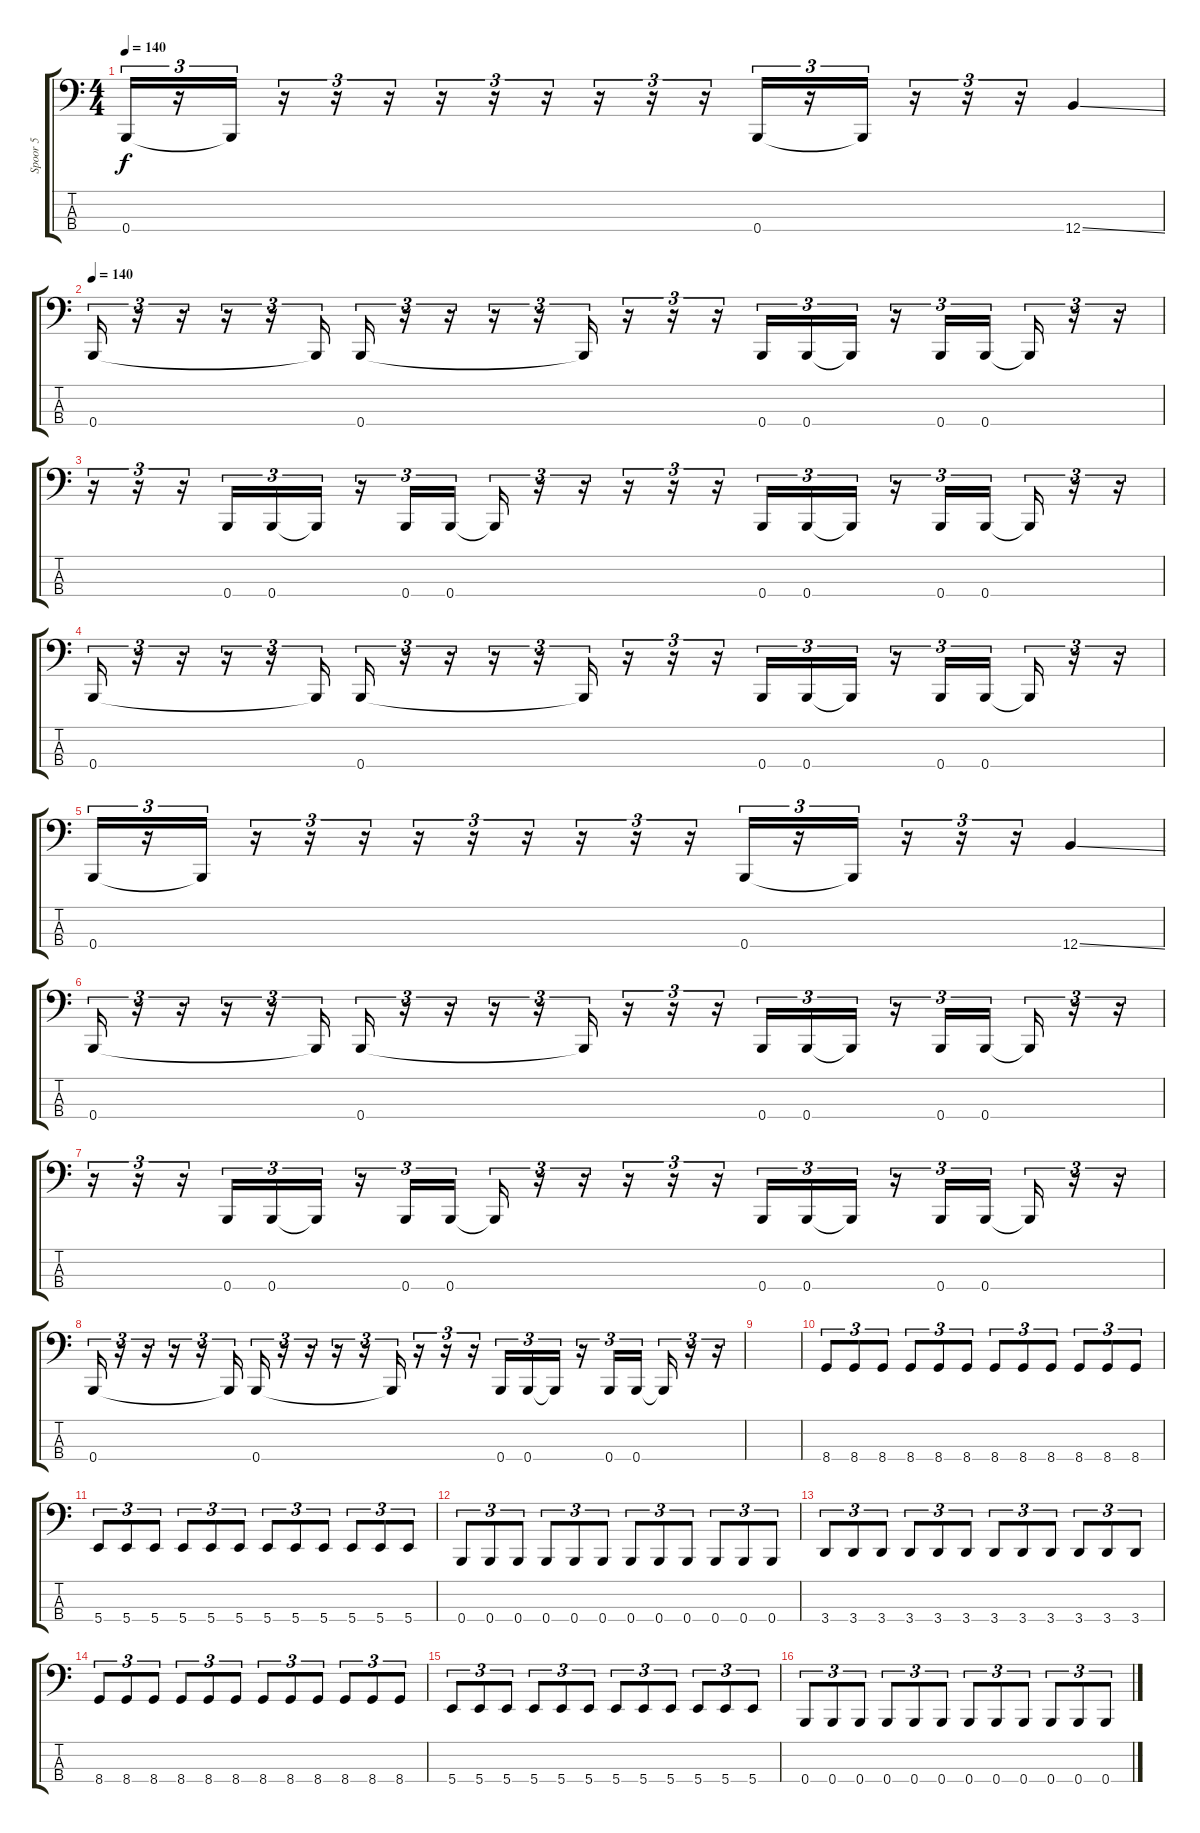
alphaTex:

\track ("Spoor 5" "Spoor 5") {instrument electricbasspick}
\staff {score tabs}
\tuning (E2 B1 Gb1 B0) {hide}
\ts (4 4)
\tempo 140
\clef f4
\ks c
0.4.16{tu (3 2) dy f} r.16{tu (3 2)} 0.4{t}.16{tu (3 2)} r.16{tu (3 2)} r.16{tu (3 2)} r.16{tu (3 2)} r.16{tu (3 2)} r.16{tu (3 2)} r.16{tu (3 2)} r.16{tu (3 2)} r.16{tu (3 2)} r.16{tu (3 2)} 0.4.16{tu (3 2)} r.16{tu (3 2)} 0.4{t}.16{tu (3 2)} r.16{tu (3 2)} r.16{tu (3 2)} r.16{tu (3 2)} 12.4{ss}.4 |
\tempo 140
0.4.16{tu (3 2)} r.16{tu (3 2)} r.16{tu (3 2)} r.16{tu (3 2)} r.16{tu (3 2)} 0.4{t}.16{tu (3 2)} 0.4.16{tu (3 2)} r.16{tu (3 2)} r.16{tu (3 2)} r.16{tu (3 2)} r.16{tu (3 2)} 0.4{t}.16{tu (3 2)} r.16{tu (3 2)} r.16{tu (3 2)} r.16{tu (3 2)} 0.4.16{tu (3 2)} 0.4.16{tu (3 2)} 0.4{t}.16{tu (3 2)} r.16{tu (3 2)} 0.4.16{tu (3 2)} 0.4.16{tu (3 2) beam splitsecondary} 0.4{t}.16{tu (3 2)} r.16{tu (3 2)} r.16{tu (3 2)} |
r.16{tu (3 2)} r.16{tu (3 2)} r.16{tu (3 2)} 0.4.16{tu (3 2)} 0.4.16{tu (3 2)} 0.4{t}.16{tu (3 2)} r.16{tu (3 2)} 0.4.16{tu (3 2)} 0.4.16{tu (3 2) beam splitsecondary} 0.4{t}.16{tu (3 2)} r.16{tu (3 2)} r.16{tu (3 2)} r.16{tu (3 2)} r.16{tu (3 2)} r.16{tu (3 2)} 0.4.16{tu (3 2)} 0.4.16{tu (3 2)} 0.4{t}.16{tu (3 2)} r.16{tu (3 2)} 0.4.16{tu (3 2)} 0.4.16{tu (3 2) beam splitsecondary} 0.4{t}.16{tu (3 2)} r.16{tu (3 2)} r.16{tu (3 2)} |
0.4.16{tu (3 2)} r.16{tu (3 2)} r.16{tu (3 2)} r.16{tu (3 2)} r.16{tu (3 2)} 0.4{t}.16{tu (3 2)} 0.4.16{tu (3 2)} r.16{tu (3 2)} r.16{tu (3 2)} r.16{tu (3 2)} r.16{tu (3 2)} 0.4{t}.16{tu (3 2)} r.16{tu (3 2)} r.16{tu (3 2)} r.16{tu (3 2)} 0.4.16{tu (3 2)} 0.4.16{tu (3 2)} 0.4{t}.16{tu (3 2)} r.16{tu (3 2)} 0.4.16{tu (3 2)} 0.4.16{tu (3 2) beam splitsecondary} 0.4{t}.16{tu (3 2)} r.16{tu (3 2)} r.16{tu (3 2)} |
0.4.16{tu (3 2)} r.16{tu (3 2)} 0.4{t}.16{tu (3 2)} r.16{tu (3 2)} r.16{tu (3 2)} r.16{tu (3 2)} r.16{tu (3 2)} r.16{tu (3 2)} r.16{tu (3 2)} r.16{tu (3 2)} r.16{tu (3 2)} r.16{tu (3 2)} 0.4.16{tu (3 2)} r.16{tu (3 2)} 0.4{t}.16{tu (3 2)} r.16{tu (3 2)} r.16{tu (3 2)} r.16{tu (3 2)} 12.4{ss}.4 |
0.4.16{tu (3 2)} r.16{tu (3 2)} r.16{tu (3 2)} r.16{tu (3 2)} r.16{tu (3 2)} 0.4{t}.16{tu (3 2)} 0.4.16{tu (3 2)} r.16{tu (3 2)} r.16{tu (3 2)} r.16{tu (3 2)} r.16{tu (3 2)} 0.4{t}.16{tu (3 2)} r.16{tu (3 2)} r.16{tu (3 2)} r.16{tu (3 2)} 0.4.16{tu (3 2)} 0.4.16{tu (3 2)} 0.4{t}.16{tu (3 2)} r.16{tu (3 2)} 0.4.16{tu (3 2)} 0.4.16{tu (3 2) beam splitsecondary} 0.4{t}.16{tu (3 2)} r.16{tu (3 2)} r.16{tu (3 2)} |
r.16{tu (3 2)} r.16{tu (3 2)} r.16{tu (3 2)} 0.4.16{tu (3 2)} 0.4.16{tu (3 2)} 0.4{t}.16{tu (3 2)} r.16{tu (3 2)} 0.4.16{tu (3 2)} 0.4.16{tu (3 2) beam splitsecondary} 0.4{t}.16{tu (3 2)} r.16{tu (3 2)} r.16{tu (3 2)} r.16{tu (3 2)} r.16{tu (3 2)} r.16{tu (3 2)} 0.4.16{tu (3 2)} 0.4.16{tu (3 2)} 0.4{t}.16{tu (3 2)} r.16{tu (3 2)} 0.4.16{tu (3 2)} 0.4.16{tu (3 2) beam splitsecondary} 0.4{t}.16{tu (3 2)} r.16{tu (3 2)} r.16{tu (3 2)} |
0.4.16{tu (3 2)} r.16{tu (3 2)} r.16{tu (3 2)} r.16{tu (3 2)} r.16{tu (3 2)} 0.4{t}.16{tu (3 2)} 0.4.16{tu (3 2)} r.16{tu (3 2)} r.16{tu (3 2)} r.16{tu (3 2)} r.16{tu (3 2)} 0.4{t}.16{tu (3 2)} r.16{tu (3 2)} r.16{tu (3 2)} r.16{tu (3 2)} 0.4.16{tu (3 2)} 0.4.16{tu (3 2)} 0.4{t}.16{tu (3 2)} r.16{tu (3 2)} 0.4.16{tu (3 2)} 0.4.16{tu (3 2) beam splitsecondary} 0.4{t}.16{tu (3 2)} r.16{tu (3 2)} r.16{tu (3 2)} |
|
8.4.8{tu (3 2)} 8.4.8{tu (3 2)} 8.4.8{tu (3 2)} 8.4.8{tu (3 2)} 8.4.8{tu (3 2)} 8.4.8{tu (3 2)} 8.4.8{tu (3 2)} 8.4.8{tu (3 2)} 8.4.8{tu (3 2)} 8.4.8{tu (3 2)} 8.4.8{tu (3 2)} 8.4.8{tu (3 2)} |
5.4.8{tu (3 2)} 5.4.8{tu (3 2)} 5.4.8{tu (3 2)} 5.4.8{tu (3 2)} 5.4.8{tu (3 2)} 5.4.8{tu (3 2)} 5.4.8{tu (3 2)} 5.4.8{tu (3 2)} 5.4.8{tu (3 2)} 5.4.8{tu (3 2)} 5.4.8{tu (3 2)} 5.4.8{tu (3 2)} |
0.4.8{tu (3 2)} 0.4.8{tu (3 2)} 0.4.8{tu (3 2)} 0.4.8{tu (3 2)} 0.4.8{tu (3 2)} 0.4.8{tu (3 2)} 0.4.8{tu (3 2)} 0.4.8{tu (3 2)} 0.4.8{tu (3 2)} 0.4.8{tu (3 2)} 0.4.8{tu (3 2)} 0.4.8{tu (3 2)} |
3.4.8{tu (3 2)} 3.4.8{tu (3 2)} 3.4.8{tu (3 2)} 3.4.8{tu (3 2)} 3.4.8{tu (3 2)} 3.4.8{tu (3 2)} 3.4.8{tu (3 2)} 3.4.8{tu (3 2)} 3.4.8{tu (3 2)} 3.4.8{tu (3 2)} 3.4.8{tu (3 2)} 3.4.8{tu (3 2)} |
8.4.8{tu (3 2)} 8.4.8{tu (3 2)} 8.4.8{tu (3 2)} 8.4.8{tu (3 2)} 8.4.8{tu (3 2)} 8.4.8{tu (3 2)} 8.4.8{tu (3 2)} 8.4.8{tu (3 2)} 8.4.8{tu (3 2)} 8.4.8{tu (3 2)} 8.4.8{tu (3 2)} 8.4.8{tu (3 2)} |
5.4.8{tu (3 2)} 5.4.8{tu (3 2)} 5.4.8{tu (3 2)} 5.4.8{tu (3 2)} 5.4.8{tu (3 2)} 5.4.8{tu (3 2)} 5.4.8{tu (3 2)} 5.4.8{tu (3 2)} 5.4.8{tu (3 2)} 5.4.8{tu (3 2)} 5.4.8{tu (3 2)} 5.4.8{tu (3 2)} |
0.4.8{tu (3 2)} 0.4.8{tu (3 2)} 0.4.8{tu (3 2)} 0.4.8{tu (3 2)} 0.4.8{tu (3 2)} 0.4.8{tu (3 2)} 0.4.8{tu (3 2)} 0.4.8{tu (3 2)} 0.4.8{tu (3 2)} 0.4.8{tu (3 2)} 0.4.8{tu (3 2)} 0.4.8{tu (3 2)}
